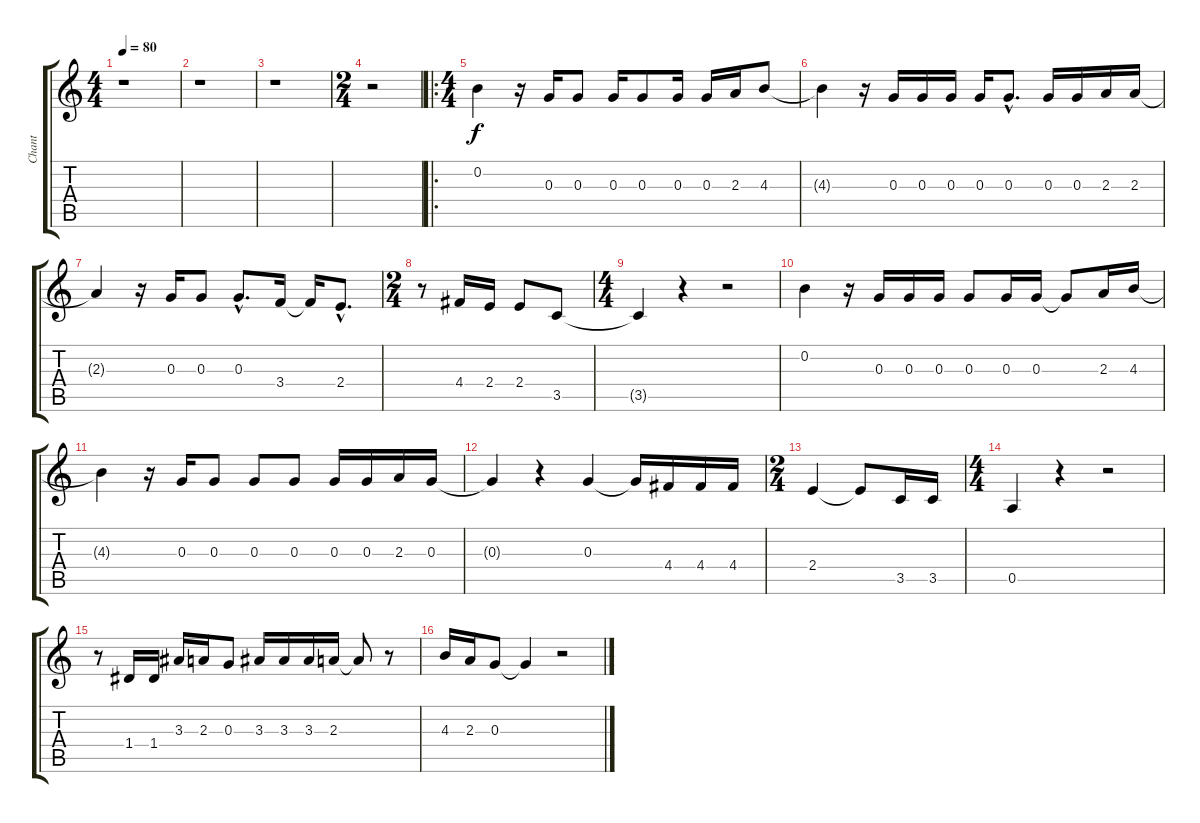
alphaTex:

\track ("Chant" "Chant") {instrument electricguitarjazz}
\staff {score tabs}
\tuning (E4 B3 G3 D3 A2 E2) {hide}
\ts (4 4)
\tempo 80
\clef g2
\ks c
r.1{dy f instrument electricguitarjazz} |
r.1 |
r.1 |
\ts (2 4)
r.2 |
\ro
\ts (4 4)
0.2.4 r.16 0.3.16 0.3.8 0.3.16 0.3.8 0.3.16 0.3.16 2.3.16 4.3.8 |
4.3{t}.4 r.16 0.3.16 0.3.16 0.3.16 0.3.16 0.3{hac}.8{d} 0.3.16 0.3.16 2.3.16 2.3.16 |
2.3{t}.4 r.16 0.3.16 0.3.8 0.3{hac}.8{d} 3.4.16 3.4{t}.16 2.4{hac}.8{d} |
\ts (2 4)
r.8 4.4.16 2.4.16 2.4.8 3.5.8 |
\ts (4 4)
3.5{t}.4 r.4 r.2 |
0.2.4 r.16 0.3.16 0.3.16 0.3.16 0.3.8 0.3.16 0.3.16 0.3{t}.8 2.3.16 4.3.16 |
4.3{t}.4 r.16 0.3.16 0.3.8 0.3.8 0.3.8 0.3.16 0.3.16 2.3.16 0.3.16 |
0.3{t}.4 r.4 0.3.4 0.3{t}.16 4.4.16 4.4.16 4.4.16 |
\ts (2 4)
2.4.4 2.4{t}.8 3.5.16 3.5.16 |
\ts (4 4)
0.5.4 r.4 r.2 |
r.8 1.4.16 1.4.16 3.3.16 2.3.16 0.3.8 3.3.16 3.3.16 3.3.16 2.3.16 2.3{t}.8 r.8 |
4.3.16 2.3.16 0.3.8 0.3{t}.4 r.2
